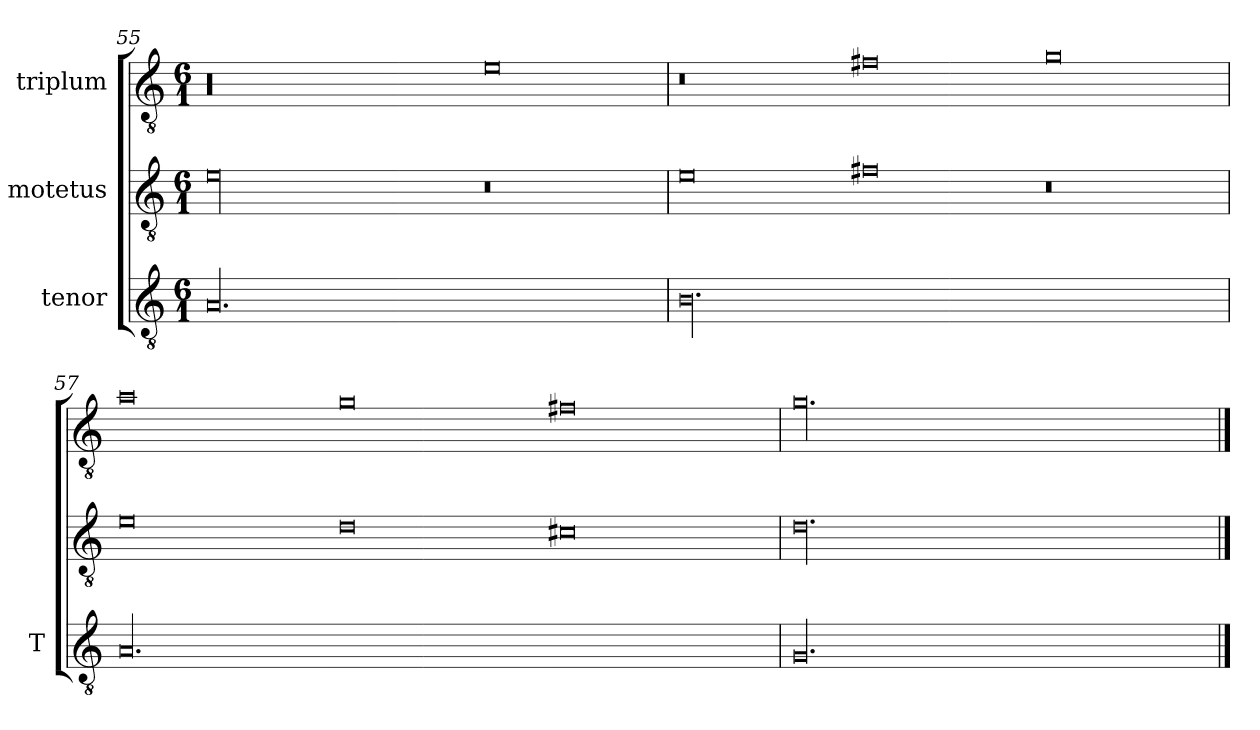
**kern	**kern	**kern
*part3	*part2	*part1
*staff3	*staff2	*staff1
*I"tenor	*I"motetus	*I"triplum
*I'T	*	*
*clefGv2	*clefGv2	*clefGv2
*k[]	*k[]	*k[]
*C:	*C:	*C:
*M6/1	*M6/1	*M6/1
=55	=55	=55
00.A/	00e\	00r
.	0r	0e\
=56	=56	=56
00.B\	0e\	0r
.	0f#X\	0f#X\
.	0r	0g\
=57	=57	=57
00.A/	0e\	0a\
.	0d\	0g\
.	0c#X\	0f#X\
=58	=58	=58
00.G/	00.d\	00.g\
==	==	==
*-	*-	*-
